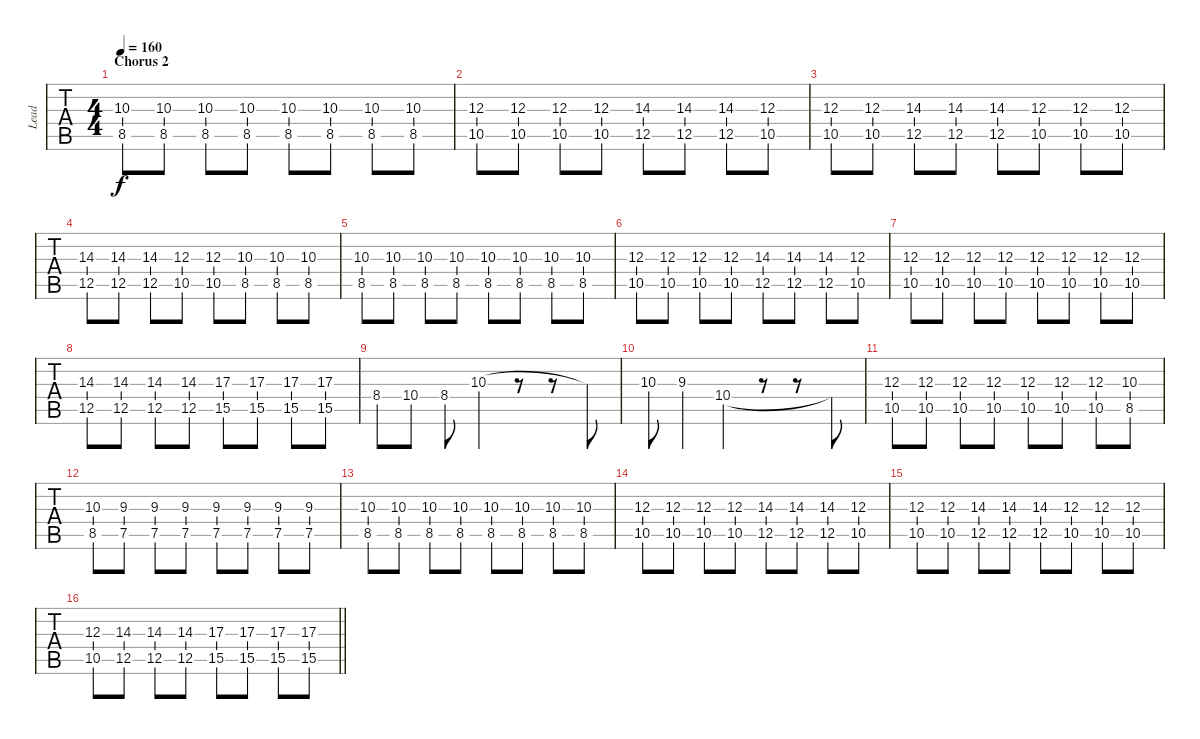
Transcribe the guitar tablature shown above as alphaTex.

\track ("Lead" "Lead") {instrument distortionguitar}
\staff {tabs}
\tuning (Eb4 Bb3 Gb3 Db3 Ab2 Db2) {hide}
\ts (4 4)
\section ("" "Chorus 2")
\tempo 160
\clef g2
\ks c
(10.3 8.5).8{dy f} (10.3 8.5).8 (10.3 8.5).8 (10.3 8.5).8 (10.3 8.5).8 (10.3 8.5).8 (10.3 8.5).8 (10.3 8.5).8 |
(12.3 10.5).8 (12.3 10.5).8 (12.3 10.5).8 (12.3 10.5).8 (14.3 12.5).8 (14.3 12.5).8 (14.3 12.5).8 (12.3 10.5).8 |
(12.3 10.5).8 (12.3 10.5).8 (14.3 12.5).8 (14.3 12.5).8 (14.3 12.5).8 (12.3 10.5).8 (12.3 10.5).8 (12.3 10.5).8 |
(14.3 12.5).8 (14.3 12.5).8 (14.3 12.5).8 (12.3 10.5).8 (12.3 10.5).8 (10.3 8.5).8 (10.3 8.5).8 (10.3 8.5).8 |
(10.3 8.5).8 (10.3 8.5).8 (10.3 8.5).8 (10.3 8.5).8 (10.3 8.5).8 (10.3 8.5).8 (10.3 8.5).8 (10.3 8.5).8 |
(12.3 10.5).8 (12.3 10.5).8 (12.3 10.5).8 (12.3 10.5).8 (14.3 12.5).8 (14.3 12.5).8 (14.3 12.5).8 (12.3 10.5).8 |
(12.3 10.5).8 (12.3 10.5).8 (12.3 10.5).8 (12.3 10.5).8 (12.3 10.5).8 (12.3 10.5).8 (12.3 10.5).8 (12.3 10.5).8 |
(14.3 12.5).8 (14.3 12.5).8 (14.3 12.5).8 (14.3 12.5).8 (17.3 15.5).8 (17.3 15.5).8 (17.3 15.5).8 (17.3 15.5).8 |
8.4.8 10.4.8 8.4.8 10.3.4 r.8 r.8 10.3{t}.8 |
10.3.8 9.3.4 10.4.4 r.8 r.8 10.4{t}.8 |
(12.3 10.5).8 (12.3 10.5).8 (12.3 10.5).8 (12.3 10.5).8 (12.3 10.5).8 (12.3 10.5).8 (12.3 10.5).8 (10.3 8.5).8 |
(10.3 8.5).8 (9.3 7.5).8 (9.3 7.5).8 (9.3 7.5).8 (9.3 7.5).8 (9.3 7.5).8 (9.3 7.5).8 (9.3 7.5).8 |
(10.3 8.5).8 (10.3 8.5).8 (10.3 8.5).8 (10.3 8.5).8 (10.3 8.5).8 (10.3 8.5).8 (10.3 8.5).8 (10.3 8.5).8 |
(12.3 10.5).8 (12.3 10.5).8 (12.3 10.5).8 (12.3 10.5).8 (14.3 12.5).8 (14.3 12.5).8 (14.3 12.5).8 (12.3 10.5).8 |
(12.3 10.5).8 (12.3 10.5).8 (14.3 12.5).8 (14.3 12.5).8 (14.3 12.5).8 (12.3 10.5).8 (12.3 10.5).8 (12.3 10.5).8 |
\barLineRight lightlight
(12.3 10.5).8 (14.3 12.5).8 (14.3 12.5).8 (14.3 12.5).8 (17.3 15.5).8 (17.3 15.5).8 (17.3 15.5).8 (17.3 15.5).8
